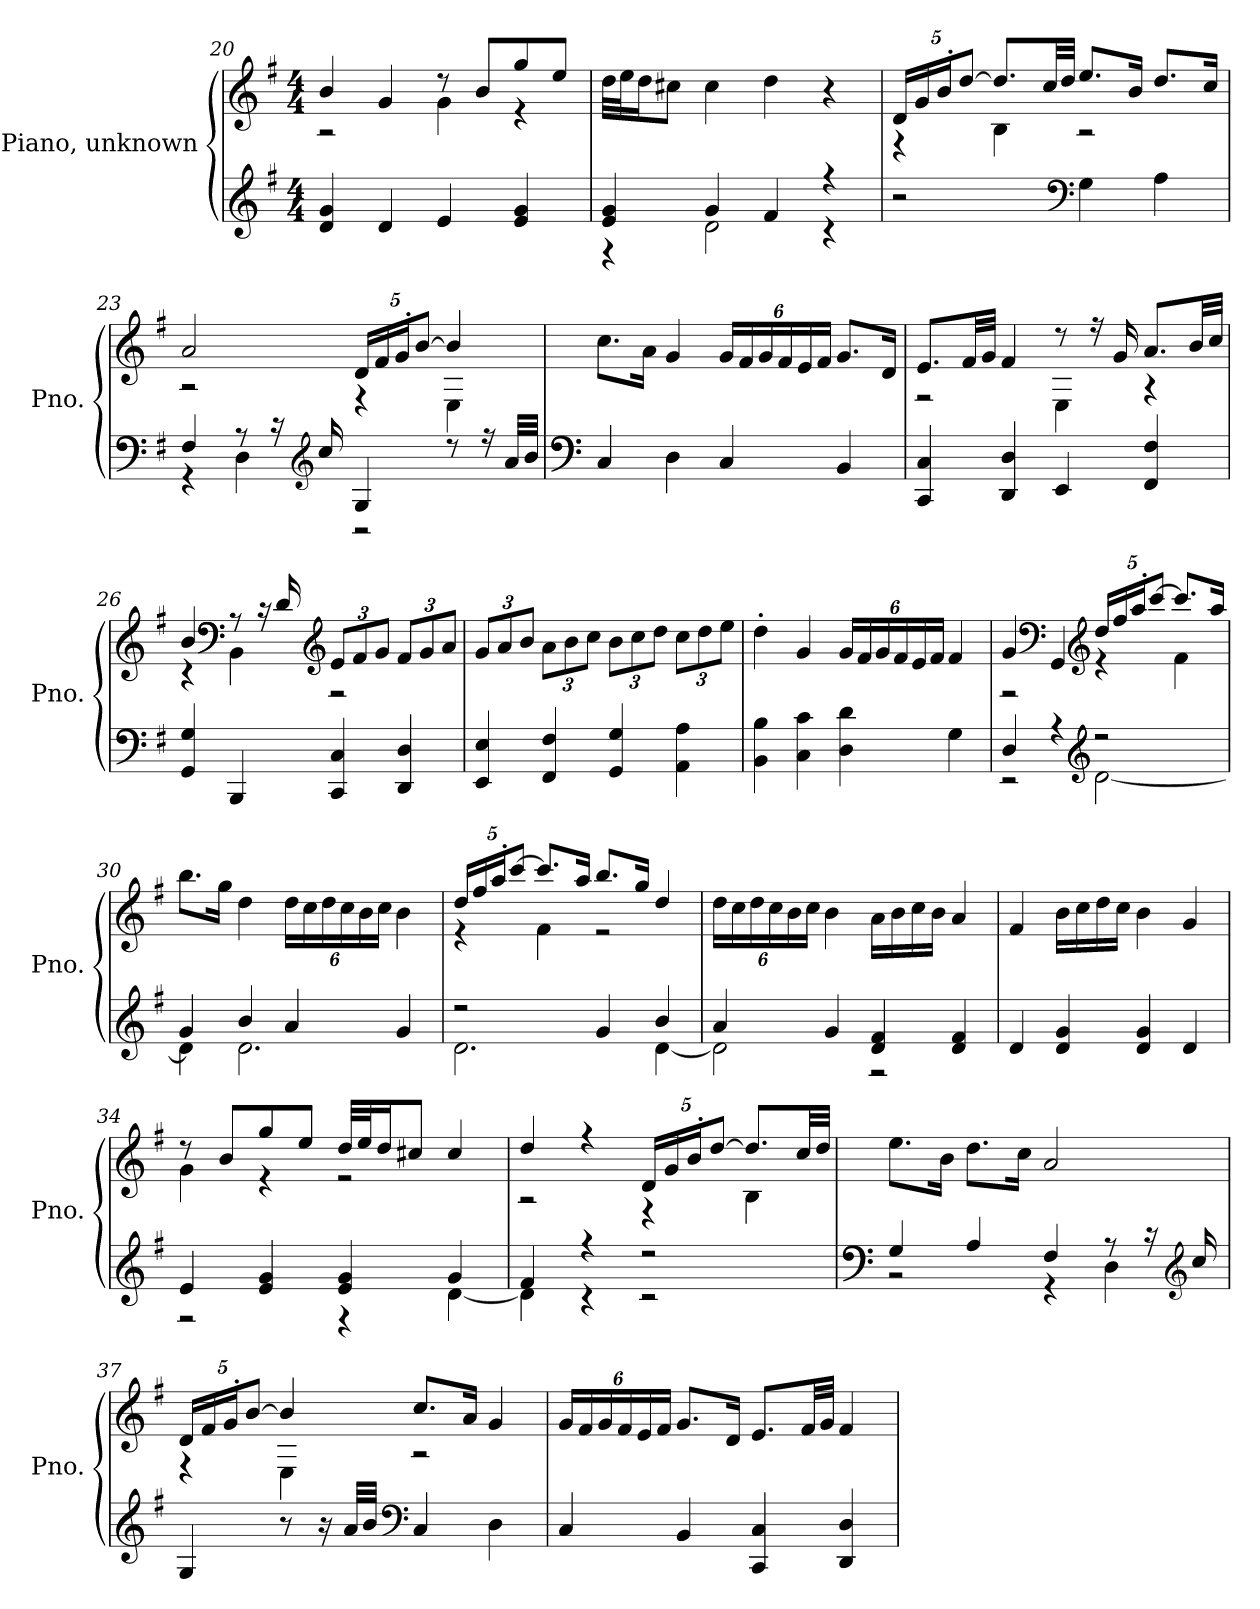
**kern	**kern
*part1	*part1
*staff2	*staff1
*I"Piano, unknown	*
*I'Pno.	*
*clefG2	*clefG2
*k[f#]	*k[f#]
*M4/4	*M4/4
=20	=20
*	*^
4d/ 4g/	4b/	2r
4d/	4g/	.
4e/	8r	4g\
.	8b/L	.
4e/ 4g/	8gg/	4r
.	8ee/J	.
*	*v	*v
=21	=21
*^	*
4e/ 4g/	4r	32dd\LLL
.	.	32ee\J
.	.	16dd\J
.	.	8cc#X\J
4g/	2d\	4cc#\
4f#/	.	4dd\
4r	4r	4r
*v	*v	*
=22	=22
*	*Xbrackettup
*	*^
2r	20d/LL	4r
.	20g/	.
.	20b'/J	.
.	[10dd/J	.
.	8.dd/L]	4B\
.	32cc/LL	.
.	32dd/JJJ	.
*clefF4	*	*
4G\	8.ee/L	2r
.	16b/Jk	.
4A\	8.dd/L	.
.	16cc/Jk	.
!!LO:LB:g=z	!!
=23	=23	=23
*^	*	*
4F#/	4r	2a/	2r
8r	4D\	.	.
16r	.	.	.
*clefG2	*	*	*
16cc/	.	.	.
4G/	2r	20d/LL	4r
.	.	20f#/	.
.	.	20g'/J	.
.	.	[10b/J	.
8r	.	4b/]	4E\
16r	.	.	.
32a/LLL	.	.	.
32b/JJJ	.	.	.
*v	*v	*	*
*	*v	*v
=24	=24
*clefF4	*
4C/	8.cc\L
.	16a\Jk
4D\	4g/
4C/	24g/LL
.	24f#/
.	24g/
.	24f#/
.	24e/
.	24f#/JJ
4BB/	8.g/L
.	16d/Jk
=25	=25
*	*^
4CC/ 4C/	8.e/L	2r
.	32f#/LL	.
.	32g/JJJ	.
4DD/ 4D/	4f#/	.
4EE/	8r	4E\
.	16r	.
.	16g/	.
4FF#/ 4F#/	8.a/L	4r
.	32b/LL	.
.	32cc/JJJ	.
!!LO:LB:g=z	!!
=26	=26	=26
4GG/ 4G/	4b/	4r
*	*clefF4	*
4BBB/	8r	4BB\
.	16r	.
.	16d/	.
*	*clefG2	*
4CC/ 4C/	12e/L	2r
.	12f#/	.
.	12g/J	.
4DD/ 4D/	12f#/L	.
.	12g/	.
.	12a/J	.
*	*v	*v
=27	=27
4EE/ 4E/	12g/L
.	12a/
.	12b/J
4FF#/ 4F#/	12a\L
.	12b\
.	12cc\J
4GG/ 4G/	12b\L
.	12cc\
.	12dd\J
4AA\ 4A\	12cc\L
.	12dd\
.	12ee\J
=28	=28
4BB\ 4B\	4dd'\
4C\ 4c\	4g/
4D\ 4d\	24g/LL
.	24f#/
.	24g/
.	24f#/
.	24e/
.	24f#/JJ
4G\	4f#/
!!LO:LB:g=z
=29	=29
*^	*^
4D/	2r	4g/	2r
*	*	*clefF4	*
4r	.	4GG/	.
*clefG2	*	*clefG2	*
2r	[2d\	20dd/LL	4r
.	.	20ff#/	.
.	.	20aa'/J	.
.	.	[10ccc/J	.
.	.	8.ccc/L]	4f#\
.	.	16aa/Jk	.
*	*	*v	*v
=30	=30	=30
4g/	4d\]	8.bb\L
.	.	16gg\Jk
4b/	2.d\	4dd\
4a/	.	24dd\LL
.	.	24cc\
.	.	24dd\
.	.	24cc\
.	.	24b\
.	.	24cc\JJ
4g/	.	4b\
=31	=31	=31
*	*	*^
2r	2.d\	20dd/LL	4r
.	.	20ff#/	.
.	.	20aa'/J	.
.	.	[10ccc/J	.
.	.	8.ccc/L]	4f#\
.	.	16aa/Jk	.
4g/	.	8.bb/L	2r
.	.	16gg/Jk	.
4b/	[4d\	4dd/	.
*	*	*v	*v
!!LO:LB:g=z
=32	=32	=32
4a/	2d\]	24dd\LL
.	.	24cc\
.	.	24dd\
.	.	24cc\
.	.	24b\
.	.	24cc\JJ
4g/	.	4b\
4d/ 4f#/	2r	16a\LL
.	.	16b\
.	.	16cc\
.	.	16b\JJ
4d/ 4f#/	.	4a/
*v	*v	*
=33	=33
4d/	4f#/
4d/ 4g/	16b\LL
.	16cc\
.	16dd\
.	16cc\JJ
4d/ 4g/	4b\
4d/	4g/
=34	=34
*^	*^
4e/	2r	8r	4g\
.	.	8b/L	.
4e/ 4g/	.	8gg/	4r
.	.	8ee/J	.
4e/ 4g/	4r	32dd/LLL	2r
.	.	32ee/J	.
.	.	16dd/J	.
.	.	8cc#X/J	.
4g/	[4d\	4cc#/	.
=35	=35	=35	=35
4f#/	4d\]	4dd/	2r
4r	4r	4r	.
2r	2r	20d/LL	4r
.	.	20g/	.
.	.	20b'/J	.
.	.	[10dd/J	.
.	.	8.dd/L]	4B\
.	.	32cc/LL	.
.	.	32dd/JJJ	.
*	*	*v	*v
!!LO:LB:g=z
=36	=36	=36
*clefF4	*	*
4G/	2r	8.ee\L
.	.	16b\Jk
4A/	.	8.dd\L
.	.	16cc\Jk
4F#/	4r	2a/
8r	4D\	.
16r	.	.
*clefG2	*	*
16cc/	.	.
*v	*v	*
=37	=37
*	*^
4G/	20d/LL	4r
.	20f#/	.
.	20g'/J	.
.	[10b/J	.
8r	4b/]	4E\
16r	.	.
32a/LLL	.	.
32b/JJJ	.	.
*clefF4	*	*
4C/	8.cc/L	2r
.	16a/Jk	.
4D\	4g/	.
*	*v	*v
=38	=38
4C/	24g/LL
.	24f#/
.	24g/
.	24f#/
.	24e/
.	24f#/JJ
4BB/	8.g/L
.	16d/Jk
4CC/ 4C/	8.e/L
.	32f#/LL
.	32g/JJJ
4DD/ 4D/	4f#/
=	=
*-	*-
